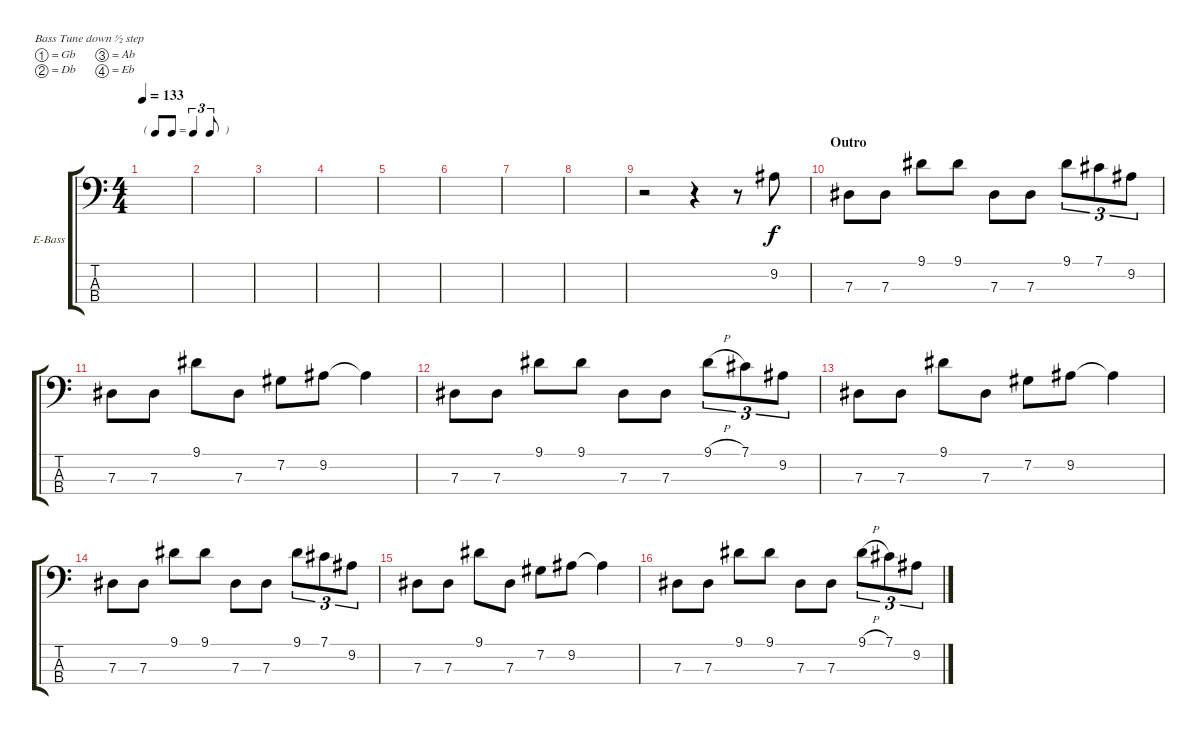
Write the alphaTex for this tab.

\defaultSystemsLayout 4
\bracketExtendMode groupsimilarinstruments
\firstSystemTrackNameOrientation horizontal
\otherSystemsTrackNameOrientation horizontal
\track ("GENE SIMMONS" "E-Bass") {solo instrument electricbassfinger}
\staff {score tabs}
\tuning (Gb2 Db2 Ab1 Eb1)
\ts (4 4)
\tf triplet8th
\tempo 133
\clef f4
\ks c
|
|
|
|
|
|
|
|
r.2 r.4 r.8 9.2.8 |
\section ("" "Outro")
7.3.8 7.3.8 9.1.8 9.1.8 7.3.8 7.3.8 9.1.8{tu (3 2)} 7.1.8{tu (3 2)} 9.2.8{tu (3 2)} |
7.3.8 7.3.8 9.1.8 7.3.8 7.2.8 9.2.8 9.2{t}.4 |
7.3.8 7.3.8 9.1.8 9.1.8 7.3.8 7.3.8 9.1{h}.8{tu (3 2)} 7.1.8{tu (3 2)} 9.2.8{tu (3 2)} |
7.3.8 7.3.8 9.1.8 7.3.8 7.2.8 9.2.8 9.2{t}.4 |
7.3.8 7.3.8 9.1.8 9.1.8 7.3.8 7.3.8 9.1.8{tu (3 2)} 7.1.8{tu (3 2)} 9.2.8{tu (3 2)} |
7.3.8 7.3.8 9.1.8 7.3.8 7.2.8 9.2.8 9.2{t}.4 |
7.3.8 7.3.8 9.1.8 9.1.8 7.3.8 7.3.8 9.1{h}.8{tu (3 2)} 7.1.8{tu (3 2)} 9.2.8{tu (3 2)}
